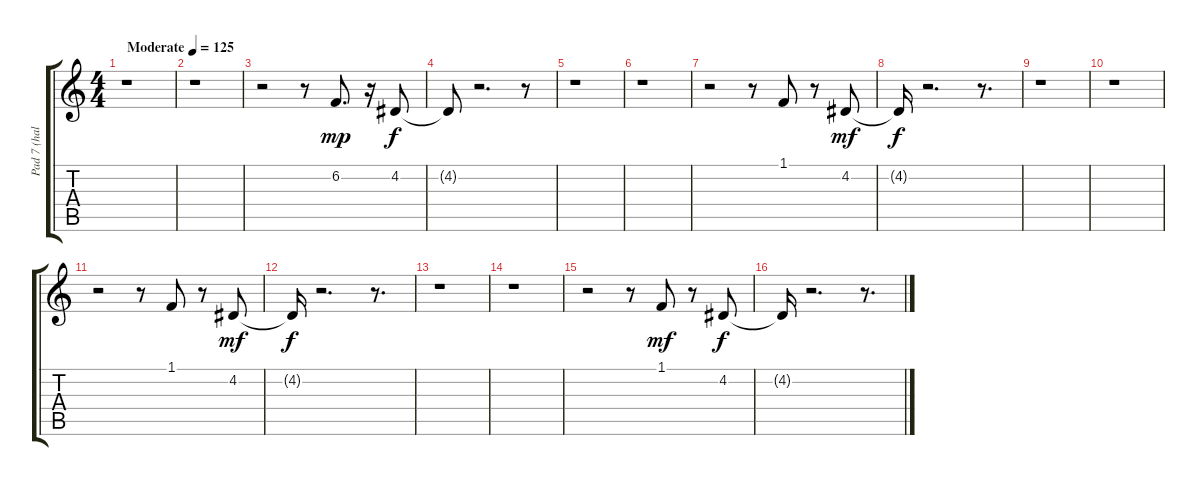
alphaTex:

\track ("Pad 7 (halo)" "Pad 7 (hal") {instrument pad7halo}
\staff {score tabs}
\tuning (E4 B3 G3 D3 A2 E2) {hide}
\ts (4 4)
\tempo (125 "Moderate")
\clef g2
\ks c
r.1{dy mp instrument pad7halo} |
r.1 |
r.2 r.8 6.2.8{d} r.16 4.2.8{dy f} |
4.2{t}.8 r.2{d} r.8 |
r.1 |
r.1 |
r.2 r.8 1.1.8 r.8 4.2.8{dy mf} |
4.2{t}.16{dy f} r.2{d} r.8{d} |
r.1 |
r.1 |
r.2 r.8 1.1.8 r.8 4.2.8{dy mf} |
4.2{t}.16{dy f} r.2{d} r.8{d} |
r.1 |
r.1 |
r.2 r.8 1.1.8{dy mf} r.8 4.2.8{dy f} |
4.2{t}.16 r.2{d} r.8{d}
